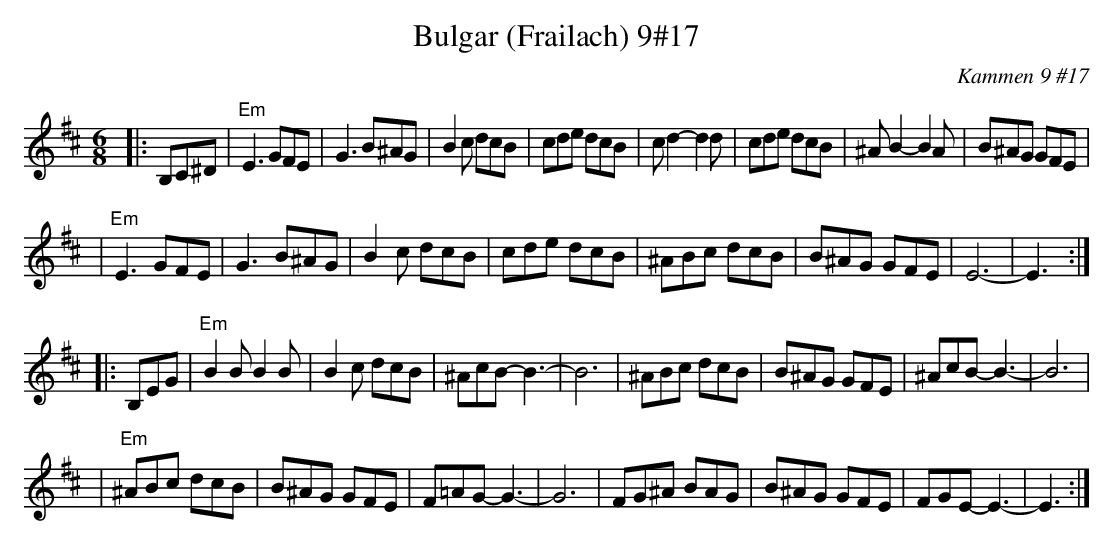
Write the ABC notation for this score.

X:1
T: Bulgar (Frailach) 9#17
O: Kammen 9 #17
M: 6/8
L: 1/8
K: EDor
|: B,C^D \
| "Em"E3 GFE | G3 B^AG | B2c dcB | cde dcB | cd2- d2d | cde dcB | ^AB2- B2A | B^AG GFE |
| "Em"E3 GFE | G3 B^AG | B2c dcB | cde dcB | ^ABc dcB | B^AG GFE | E6- | E3 :|
|: B,EG \
| "Em"B2B B2B | B2c dcB | ^AcB- B3- | B6 | ^ABc dcB | B^AG GFE | ^AcB- B3- | B6 |
| "Em" ^ABc dcB | B^AG GFE | F=AG- G3- | G6 | FG^A BAG | B^AG GFE | FGE- E3- | E3 :|
